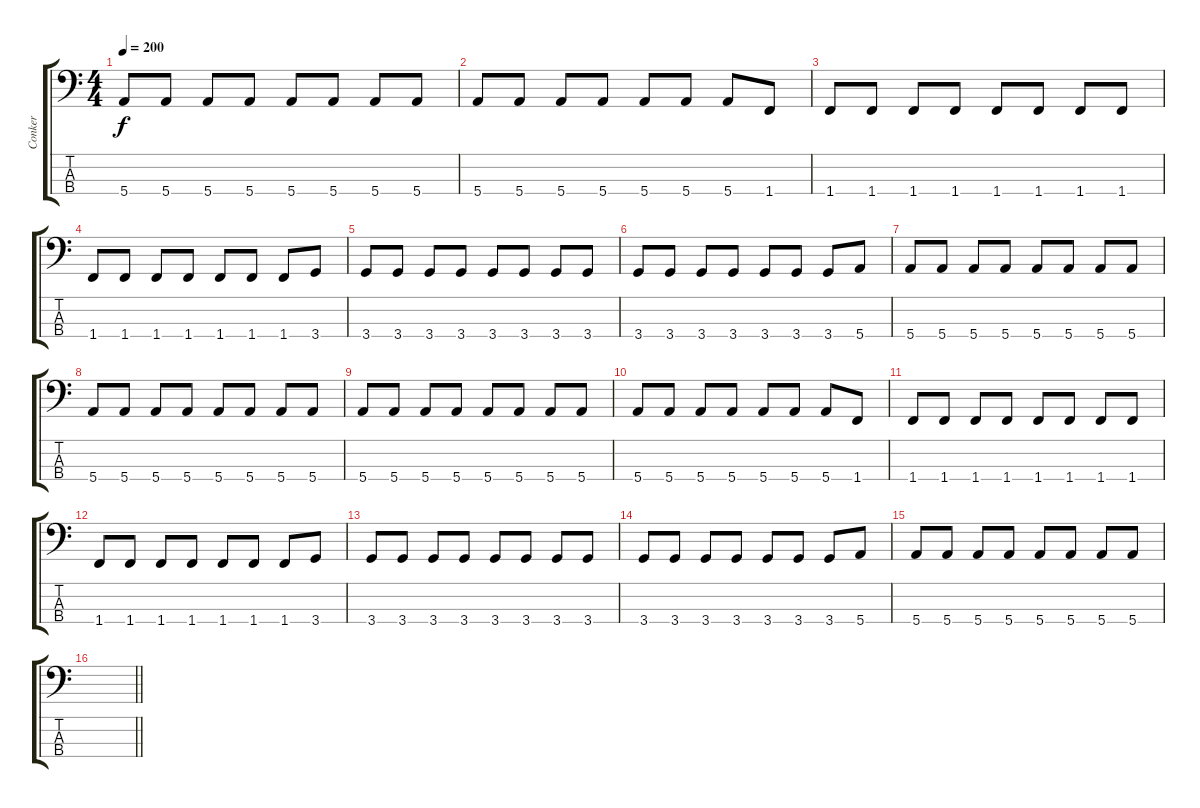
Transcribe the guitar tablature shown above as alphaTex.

\track ("Conker" "Conker") {instrument electricbassfinger}
\staff {score tabs}
\tuning (G2 D2 A1 E1) {hide}
\ts (4 4)
\tempo 200
\clef f4
\ks c
5.4.8{dy f} 5.4.8 5.4.8 5.4.8 5.4.8 5.4.8 5.4.8 5.4.8 |
5.4.8 5.4.8 5.4.8 5.4.8 5.4.8 5.4.8 5.4.8 1.4.8 |
1.4.8 1.4.8 1.4.8 1.4.8 1.4.8 1.4.8 1.4.8 1.4.8 |
1.4.8 1.4.8 1.4.8 1.4.8 1.4.8 1.4.8 1.4.8 3.4.8 |
3.4.8 3.4.8 3.4.8 3.4.8 3.4.8 3.4.8 3.4.8 3.4.8 |
3.4.8 3.4.8 3.4.8 3.4.8 3.4.8 3.4.8 3.4.8 5.4.8 |
5.4.8 5.4.8 5.4.8 5.4.8 5.4.8 5.4.8 5.4.8 5.4.8 |
5.4.8 5.4.8 5.4.8 5.4.8 5.4.8 5.4.8 5.4.8 5.4.8 |
5.4.8 5.4.8 5.4.8 5.4.8 5.4.8 5.4.8 5.4.8 5.4.8 |
5.4.8 5.4.8 5.4.8 5.4.8 5.4.8 5.4.8 5.4.8 1.4.8 |
1.4.8 1.4.8 1.4.8 1.4.8 1.4.8 1.4.8 1.4.8 1.4.8 |
1.4.8 1.4.8 1.4.8 1.4.8 1.4.8 1.4.8 1.4.8 3.4.8 |
3.4.8 3.4.8 3.4.8 3.4.8 3.4.8 3.4.8 3.4.8 3.4.8 |
3.4.8 3.4.8 3.4.8 3.4.8 3.4.8 3.4.8 3.4.8 5.4.8 |
5.4.8 5.4.8 5.4.8 5.4.8 5.4.8 5.4.8 5.4.8 5.4.8 |
\barLineRight lightlight
